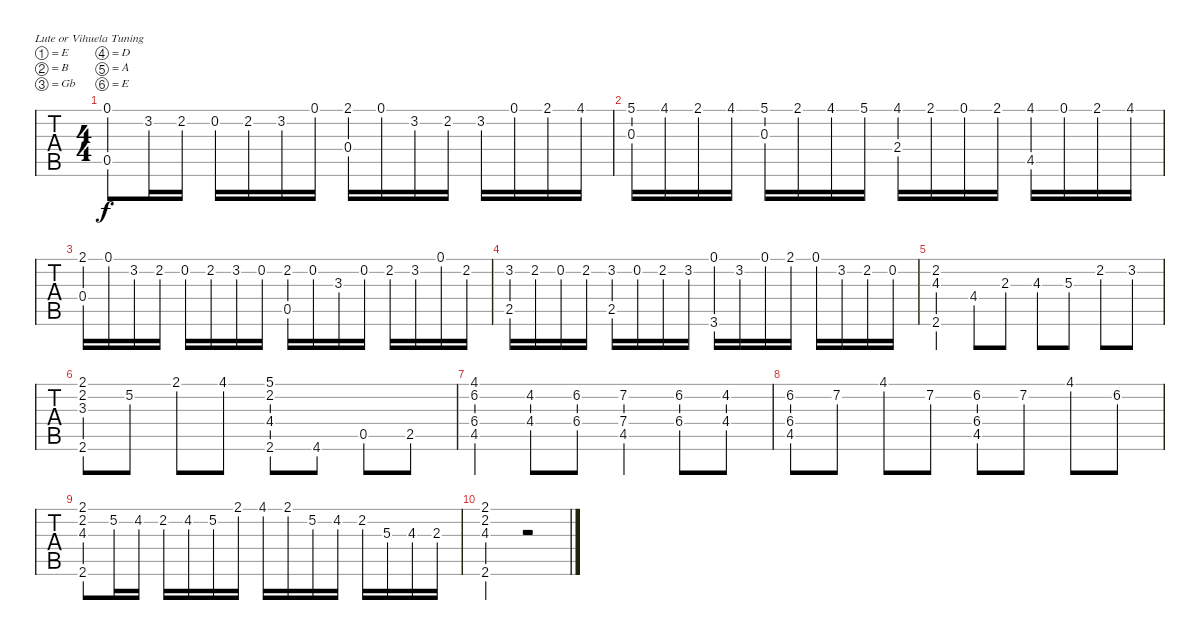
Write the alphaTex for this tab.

\bracketExtendMode groupsimilarinstruments
\singleTrackTrackNamePolicy hidden
\multiTrackTrackNamePolicy hidden
\firstSystemTrackNameOrientation horizontal
\otherSystemsTrackNameOrientation horizontal
\track ("Guitar Standard" "Guitar Sta") {instrument acousticguitarsteel}
\staff {tabs}
\tuning (E4 B3 Gb3 D3 A2 E2)
\ts (4 4)
\tempo (120 hide)
\clef g2
\ks c
(0.1 0.5).8{dy f} 3.2.16 2.2.16 0.2.16 2.2.16 3.2.16 0.1.16 (2.1 0.4).16 0.1.16 3.2.16 2.2.16 3.2.16 0.1.16 2.1.16 4.1.16 |
(5.1 0.3).16 4.1.16 2.1.16 4.1.16 (5.1 0.3).16 2.1.16 4.1.16 5.1.16 (4.1 2.4).16 2.1.16 0.1.16 2.1.16 (4.1 4.5).16 0.1.16 2.1.16 4.1.16 |
(2.1 0.4).16 0.1.16 3.2.16 2.2.16 0.2.16 2.2.16 3.2.16 0.2.16 (2.2 0.5).16 0.2.16 3.3.16 0.2.16 2.2.16 3.2.16 0.1.16 2.2.16 |
(3.2 2.5).16 2.2.16 0.2.16 2.2.16 (3.2 2.5).16 0.2.16 2.2.16 3.2.16 (0.1 3.6).16 3.2.16 0.1.16 2.1.16 0.1.16 3.2.16 2.2.16 0.2.16 |
(2.2 4.3 2.6).4 4.4.8 2.3.8 4.3.8 5.3.8 2.2.8 3.2.8 |
(2.1 2.2 3.3 2.6).8 5.2.8 2.1.8 4.1.8 (5.1 2.2 4.4 2.6).8 4.6.8 0.5.8 2.5.8 |
(4.1 6.2 6.4 4.5).4 (4.2 4.4).8 (6.2 6.4).8 (7.2 7.4 4.5).4 (6.2 6.4).8 (4.2 4.4).8 |
(6.2 6.4 4.5).8 7.2.8 4.1.8 7.2.8 (6.2 6.4 4.5).8 7.2.8 4.1.8 6.2.8 |
(2.1 2.2 4.3 2.6).8 5.2.16 4.2.16 2.2.16 4.2.16 5.2.16 2.1.16 4.1.16 2.1.16 5.2.16 4.2.16 2.2.16 5.3.16 4.3.16 2.3.16 |
(2.1 2.2 4.3 2.6).2 r.2
